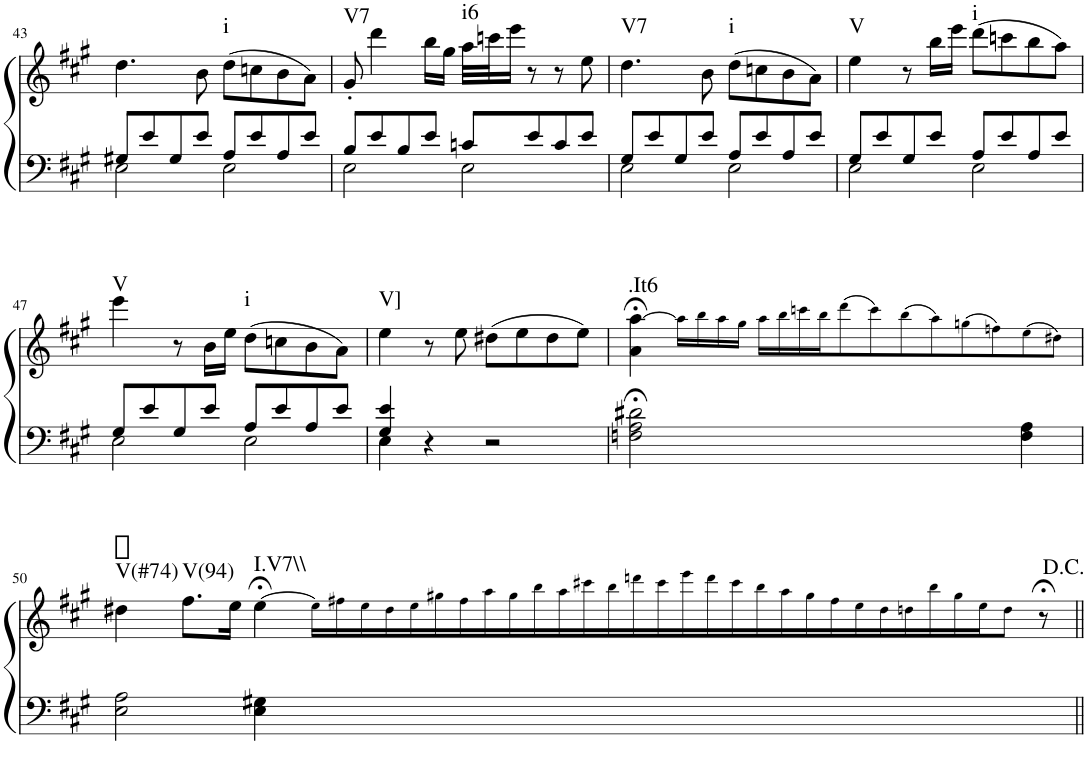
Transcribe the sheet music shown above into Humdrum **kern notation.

**kern	**kern	**harte
*part1	*part1	*part1
*staff2	*staff1	*
*I"Piano	*	*
*I'Pno.	*	*
!!LO:PB:g=z
*clefF4	*clefG2	*
*k[f#c#g#]	*k[f#c#g#]	*
*A:	*A:	*
*M2/2	*M2/2	*
*met(c|)	*met(c|)	*
=43	=43	=43
*^	*	*
8G#X/L	2E\	4.dd\	.
8e/	.	.	.
8G#/	.	.	.
8e/J	.	8b\	.
!	!	!	!LO:H:kt=i
8A/L	2E\	(8dd\L	N
8e/	.	8ccn\	.
8A/	.	8b\	.
8e/J	.	8a\J)	.
=44	=44	=44	=44
!	!	!	!LO:H:kt=V7
8B/L	2E\	8g#'/	N
8e/	.	4ddd\	.
8B/	.	.	.
8e/J	.	16bb\LL	.
.	.	16gg#\JJ	.
!	!	!	!LO:H:kt=i6
8cn/L	2E\	32aa\LLL	N
.	.	32cccn\J	.
.	.	16eee\JJ	.
8e/	.	8r	.
8c/	.	8r	.
8e/J	.	8ee\	.
=45	=45	=45	=45
!	!	!	!LO:H:kt=V7
8G#/L	2E\	4.dd\	N
8e/	.	.	.
8G#/	.	.	.
8e/J	.	8b\	.
!	!	!	!LO:H:kt=i
8A/L	2E\	(8dd\L	N
8e/	.	8ccn\	.
8A/	.	8b\	.
8e/J	.	8a\J)	.
=46	=46	=46	=46
!	!	!	!LO:H:kt=V
8G#/L	2E\	4ee\	N
8e/	.	.	.
8G#/	.	8r	.
8e/J	.	16bb\LL	.
.	.	16eee\JJ	.
!	!	!	!LO:H:kt=i
8A/L	2E\	(8ddd\L	N
8e/	.	8cccn\	.
8A/	.	8bb\	.
8e/J	.	8aa\J)	.
!!LO:LB:g=z
=47	=47	=47	=47
!	!	!	!LO:H:kt=V
8G#/L	2E\	4eee\	N
8e/	.	.	.
8G#/	.	8r	.
8e/J	.	16b\LL	.
.	.	16ee\JJ	.
!	!	!	!LO:H:kt=i
8A/L	2E\	(8dd\L	N
8e/	.	8ccn\	.
8A/	.	8b\	.
8e/J	.	8a\J)	.
=48	=48	=48	=48
!	!	!	!LO:H:kt=V]
4G#/ 4e/	4E\	4ee\	N
4r	4ryy	8r	.
.	.	8ee\	.
2r	2ryy	(8dd#X\L	.
.	.	8ee\	.
.	.	8dd#\	.
.	.	8ee\J)	.
*v	*v	*	*
=49	=49	=49
!	!	!LO:H:kt=.It6
2Fn\;< 2A\;< 2d#X\;<	4a\;< [>4aa\;<	N
.	16aa!\LL]	.
.	16bb!\	.
.	16aa!\	.
.	16gg#!\JJ	.
2ryy	16aa!\LL	.
.	16bb!\	.
.	16cccn!\	.
.	16bb!\J	.
.	(8ddd!\	.
.	8ccc!\)	.
2ryy	(8bb!\	.
.	8aa!\)	.
.	(8ggn!\	.
.	8ffn!\)	.
4F\ 4A\	(8ee!\	.
.	8dd#X!\J)	.
!!LO:LB:g=z
=50	=50	=50
!	!	!LO:H:kt=V(#74)
2E\ 2A\	4dd#X\	N
!	!	!LO:H:kt=V(94)
.	8.ff#\L	N
.	16ee\Jk	.
!	!	!LO:H:kt=I.V7\\
4E\ 4G#X\	[>4ee;<\	N
4ryy	16ee!\LL]	.
.	16ff#X!\	.
.	16ee!\	.
.	16dd#!\	.
1ryy	16ee!\	.
.	16gg#X!\	.
.	16ff#!\	.
.	16aa!\	.
.	16gg#!\	.
.	16bb!\	.
.	16aa!\	.
.	16ccc#X!\	.
.	16bb!\	.
.	16dddn!\	.
.	16ccc#!\	.
.	16eee!\	.
.	16ddd!\	.
.	16ccc#!\	.
.	16bb!\	.
.	16aa!\	.
2ryy	16gg#!\	.
.	16ff#!\	.
.	16ee!\	.
.	16dd#!\	.
.	16ddn!\	.
.	16bb!\	.
.	16gg#!\	.
.	16ee!\J	.
4ryy	8dd!\J	.
.	8r;<	.
=||	=||	=||
*-	*-	*-
